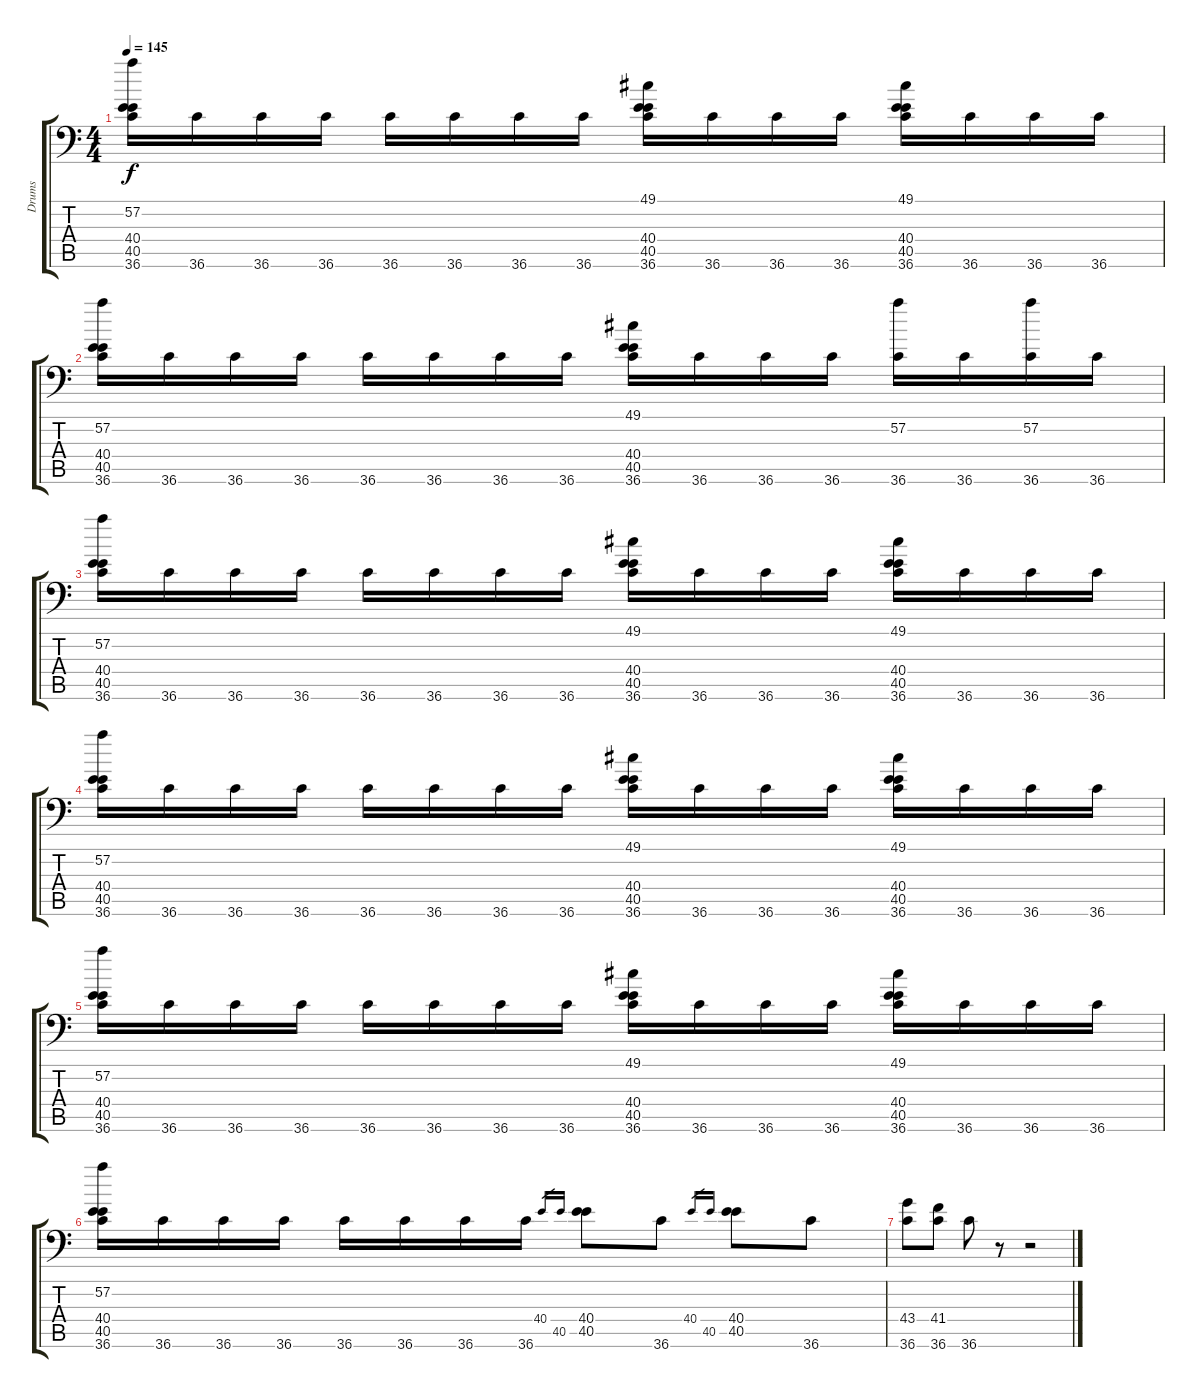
\track ("Drums" "Drums") {instrument acousticgrandpiano}
\staff {score tabs}
\tuning (C-1 C-1 C-1 C-1 C-1 C-1) {hide}
\ts (4 4)
\tempo 145
\clef f4
\ks c
(57.2 40.4 40.5 36.6).16{dy f} 36.6.16 36.6.16 36.6.16 36.6.16 36.6.16 36.6.16 36.6.16 (49.1 40.4 40.5 36.6).16 36.6.16 36.6.16 36.6.16 (49.1 40.4 40.5 36.6).16 36.6.16 36.6.16 36.6.16 |
(57.2 40.4 40.5 36.6).16 36.6.16 36.6.16 36.6.16 36.6.16 36.6.16 36.6.16 36.6.16 (49.1 40.4 40.5 36.6).16 36.6.16 36.6.16 36.6.16 (57.2 36.6).16 36.6.16 (57.2 36.6).16 36.6.16 |
(57.2 40.4 40.5 36.6).16 36.6.16 36.6.16 36.6.16 36.6.16 36.6.16 36.6.16 36.6.16 (49.1 40.4 40.5 36.6).16 36.6.16 36.6.16 36.6.16 (49.1 40.4 40.5 36.6).16 36.6.16 36.6.16 36.6.16 |
(57.2 40.4 40.5 36.6).16 36.6.16 36.6.16 36.6.16 36.6.16 36.6.16 36.6.16 36.6.16 (49.1 40.4 40.5 36.6).16 36.6.16 36.6.16 36.6.16 (49.1 40.4 40.5 36.6).16 36.6.16 36.6.16 36.6.16 |
(57.2 40.4 40.5 36.6).16 36.6.16 36.6.16 36.6.16 36.6.16 36.6.16 36.6.16 36.6.16 (49.1 40.4 40.5 36.6).16 36.6.16 36.6.16 36.6.16 (49.1 40.4 40.5 36.6).16 36.6.16 36.6.16 36.6.16 |
(57.2 40.4 40.5 36.6).16 36.6.16 36.6.16 36.6.16 36.6.16 36.6.16 36.6.16 36.6.16 40.4.16{gr} 40.5.16{gr} (40.4 40.5).8 36.6.8 40.4.16{gr} 40.5.16{gr} (40.4 40.5).8 36.6.8 |
(43.4 36.6).8 (41.4 36.6).8 36.6.8 r.8 r.2
